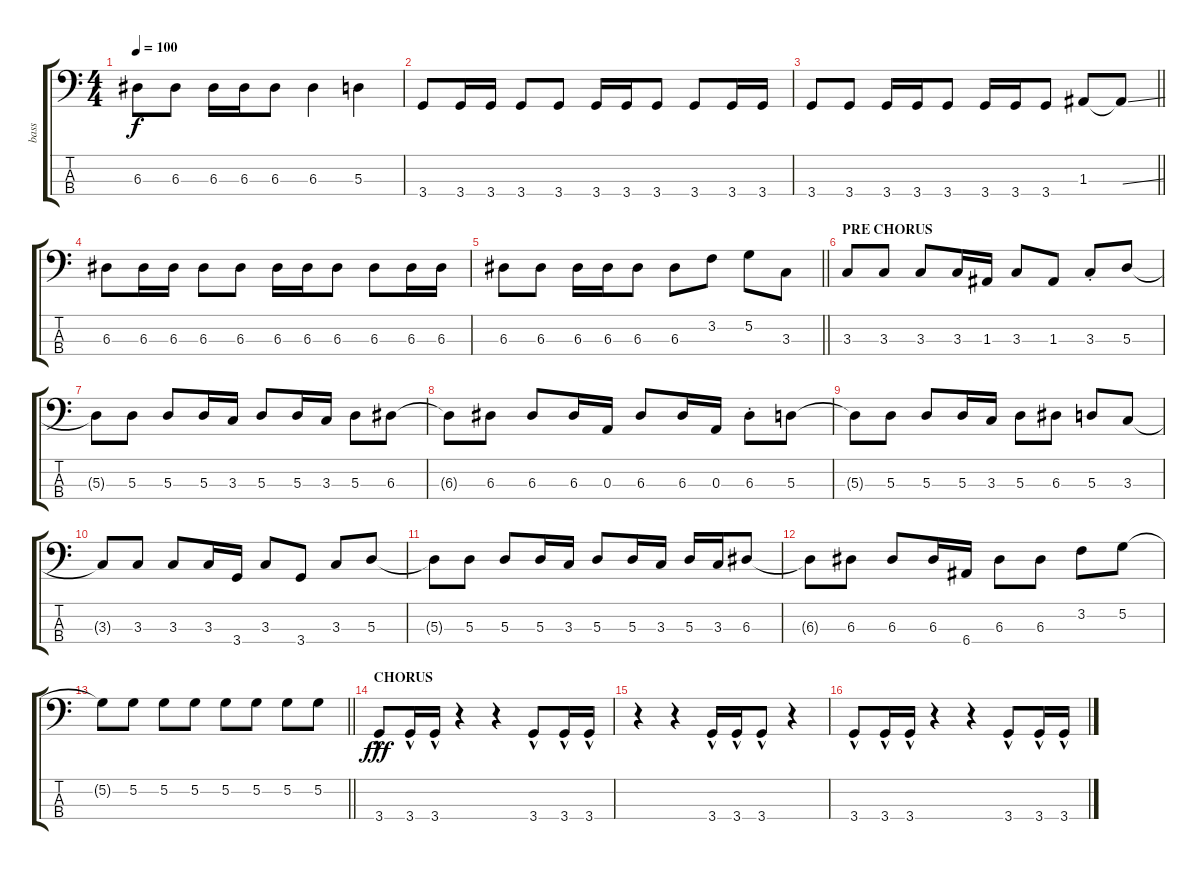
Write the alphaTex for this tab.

\track ("bass" "bass") {instrument electricbassfinger}
\staff {score tabs}
\tuning (G2 D2 A1 E1) {hide}
\ts (4 4)
\tempo 100
\clef f4
\ks c
6.3.8{dy f} 6.3.8 6.3.16 6.3.16 6.3.8 6.3.4 5.3.4 |
3.4.8 3.4.16 3.4.16 3.4.8 3.4.8 3.4.16 3.4.16 3.4.8 3.4.8 3.4.16 3.4.16 |
\barLineRight lightlight
3.4.8 3.4.8 3.4.16 3.4.16 3.4.8 3.4.16 3.4.16 3.4.8 1.3.8 1.3{ss t}.8 |
6.3.8 6.3.16 6.3.16 6.3.8 6.3.8 6.3.16 6.3.16 6.3.8 6.3.8 6.3.16 6.3.16 |
\barLineRight lightlight
6.3.8 6.3.8 6.3.16 6.3.16 6.3.8 6.3.8 3.2.8 5.2.8 3.3.8 |
\section ("" "PRE CHORUS")
3.3.8 3.3.8 3.3.8 3.3.16 1.3.16 3.3.8 1.3.8 3.3{st}.8 5.3.8 |
5.3{t}.8 5.3.8 5.3.8 5.3.16 3.3.16 5.3.8 5.3.16 3.3.16 5.3.8 6.3.8 |
6.3{t}.8 6.3.8 6.3.8 6.3.16 0.3.16 6.3.8 6.3.16 0.3.16 6.3{st}.8 5.3.8 |
5.3{t}.8 5.3.8 5.3.8 5.3.16 3.3.16 5.3.8 6.3.8 5.3.8 3.3.8 |
3.3{t}.8 3.3.8 3.3.8 3.3.16 3.4.16 3.3.8 3.4.8 3.3.8 5.3.8 |
5.3{t}.8 5.3.8 5.3.8 5.3.16 3.3.16 5.3.8 5.3.16 3.3.16 5.3.16 3.3.16 6.3.8 |
6.3{t}.8 6.3.8 6.3.8 6.3.16 6.4.16 6.3.8 6.3.8 3.2.8 5.2.8 |
\barLineRight lightlight
5.2{t}.8 5.2.8 5.2.8 5.2.8 5.2.8 5.2.8 5.2.8 5.2.8 |
\section ("" "CHORUS")
3.4{hac}.8{dy fff} 3.4{hac}.16 3.4{hac}.16 r.4 r.4 3.4{hac}.8 3.4{hac}.16 3.4{hac}.16 |
r.4 r.4 3.4{hac}.16 3.4{hac}.16 3.4{hac}.8 r.4 |
3.4{hac}.8 3.4{hac}.16 3.4{hac}.16 r.4 r.4 3.4{hac}.8 3.4{hac}.16 3.4{hac}.16
